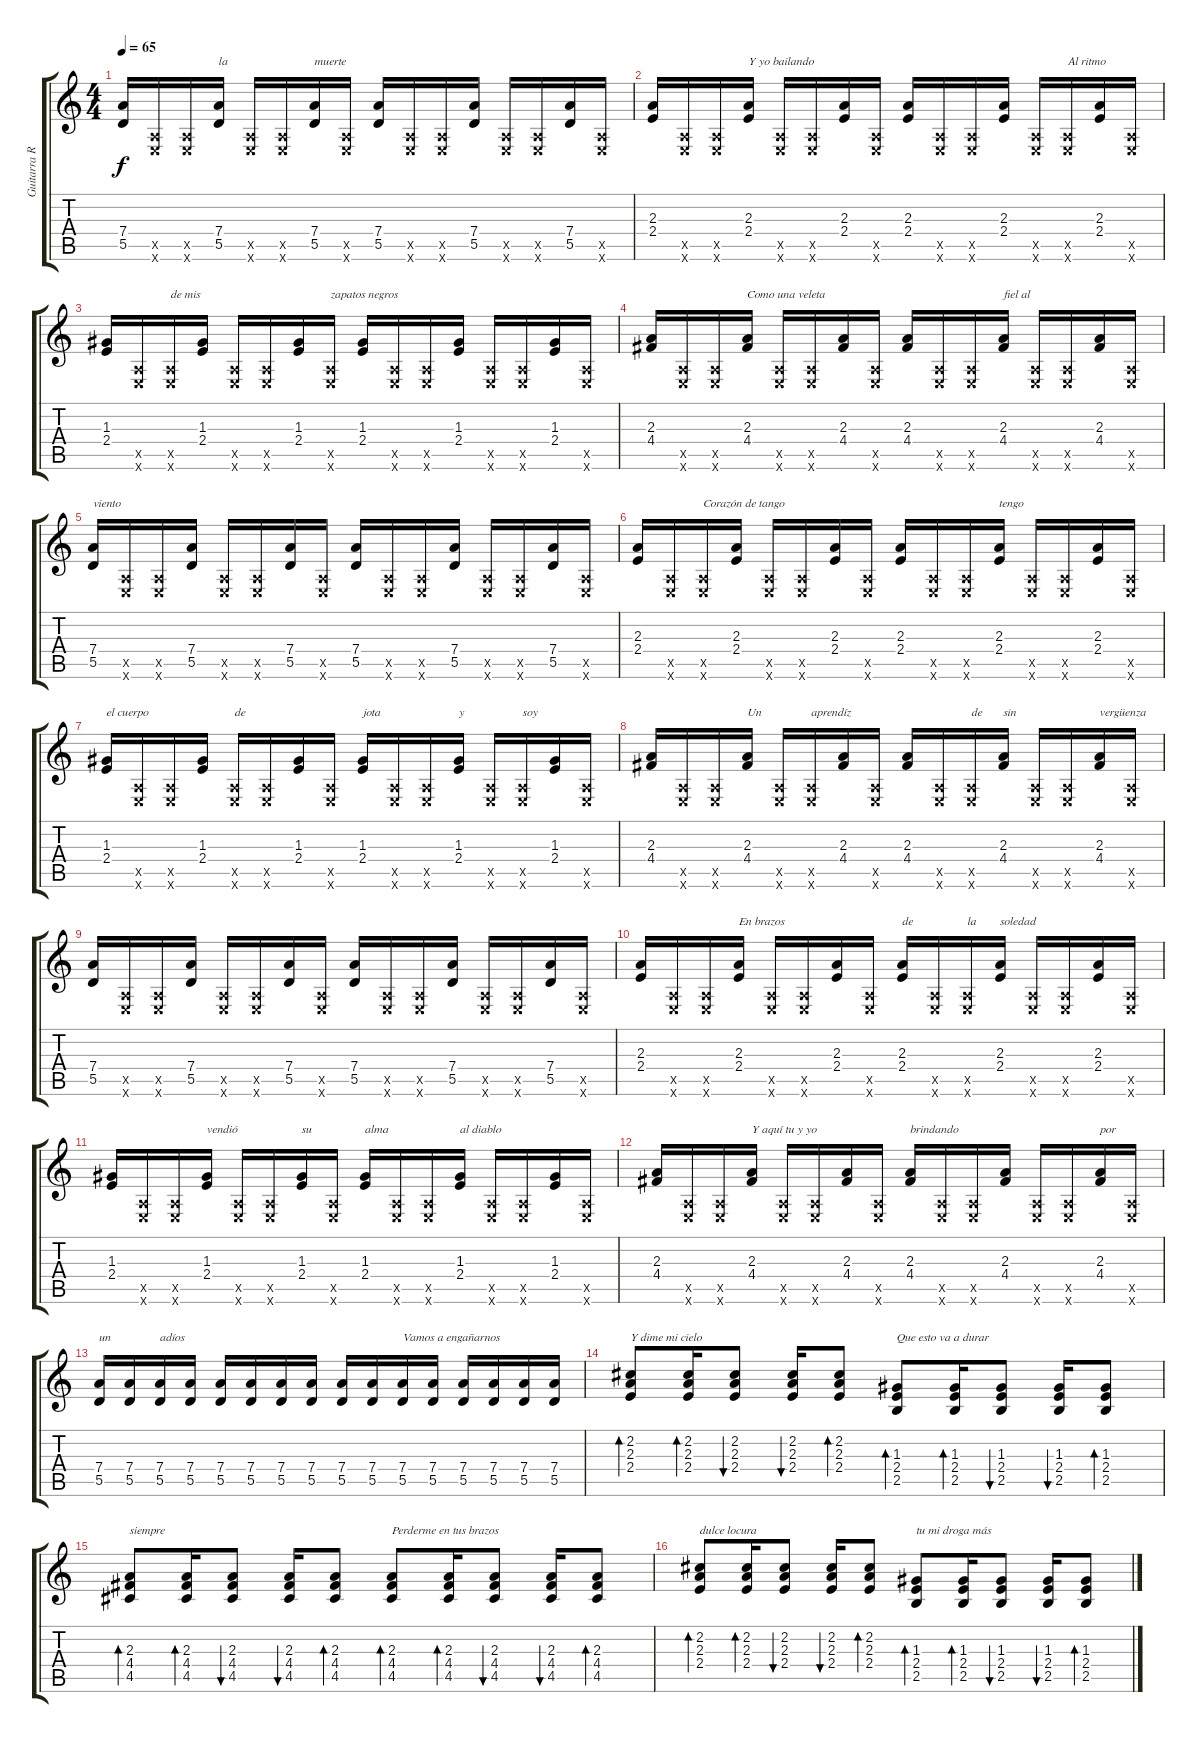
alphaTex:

\track ("Guitarra Ritmica " "Guitarra R") {instrument electricguitarmuted}
\staff {score tabs}
\tuning (E4 B3 G3 D3 A2 E2) {hide}
\ts (4 4)
\tempo 65
\clef g2
\ks c
(7.4 5.5).16{dy f} (0.5{x} 0.6{x}).16 (0.5{x} 0.6{x}).16 (7.4 5.5).16{txt "la"} (0.5{x} 0.6{x}).16 (0.5{x} 0.6{x}).16 (7.4 5.5).16{txt "muerte"} (0.5{x} 0.6{x}).16 (7.4 5.5).16 (0.5{x} 0.6{x}).16 (0.5{x} 0.6{x}).16 (7.4 5.5).16 (0.5{x} 0.6{x}).16 (0.5{x} 0.6{x}).16 (7.4 5.5).16 (0.5{x} 0.6{x}).16 |
(2.3 2.4).16 (0.5{x} 0.6{x}).16 (0.5{x} 0.6{x}).16 (2.3 2.4).16{txt "Y yo bailando"} (0.5{x} 0.6{x}).16 (0.5{x} 0.6{x}).16 (2.3 2.4).16 (0.5{x} 0.6{x}).16 (2.3 2.4).16 (0.5{x} 0.6{x}).16 (0.5{x} 0.6{x}).16 (2.3 2.4).16 (0.5{x} 0.6{x}).16 (0.5{x} 0.6{x}).16{txt "Al ritmo"} (2.3 2.4).16 (0.5{x} 0.6{x}).16 |
(1.3 2.4).16 (0.5{x} 0.6{x}).16 (0.5{x} 0.6{x}).16{txt "de mis "} (1.3 2.4).16 (0.5{x} 0.6{x}).16 (0.5{x} 0.6{x}).16 (1.3 2.4).16 (0.5{x} 0.6{x}).16{txt "zapatos negros"} (1.3 2.4).16 (0.5{x} 0.6{x}).16 (0.5{x} 0.6{x}).16 (1.3 2.4).16 (0.5{x} 0.6{x}).16 (0.5{x} 0.6{x}).16 (1.3 2.4).16 (0.5{x} 0.6{x}).16 |
(2.3 4.4).16 (0.5{x} 0.6{x}).16 (0.5{x} 0.6{x}).16 (2.3 4.4).16{txt "Como una veleta"} (0.5{x} 0.6{x}).16 (0.5{x} 0.6{x}).16 (2.3 4.4).16 (0.5{x} 0.6{x}).16 (2.3 4.4).16 (0.5{x} 0.6{x}).16 (0.5{x} 0.6{x}).16 (2.3 4.4).16{txt "fiel al"} (0.5{x} 0.6{x}).16 (0.5{x} 0.6{x}).16 (2.3 4.4).16 (0.5{x} 0.6{x}).16 |
(7.4 5.5).16{txt "viento"} (0.5{x} 0.6{x}).16 (0.5{x} 0.6{x}).16 (7.4 5.5).16 (0.5{x} 0.6{x}).16 (0.5{x} 0.6{x}).16 (7.4 5.5).16 (0.5{x} 0.6{x}).16 (7.4 5.5).16 (0.5{x} 0.6{x}).16 (0.5{x} 0.6{x}).16 (7.4 5.5).16 (0.5{x} 0.6{x}).16 (0.5{x} 0.6{x}).16 (7.4 5.5).16 (0.5{x} 0.6{x}).16 |
(2.3 2.4).16 (0.5{x} 0.6{x}).16 (0.5{x} 0.6{x}).16{txt "Corazón de tango"} (2.3 2.4).16 (0.5{x} 0.6{x}).16 (0.5{x} 0.6{x}).16 (2.3 2.4).16 (0.5{x} 0.6{x}).16 (2.3 2.4).16 (0.5{x} 0.6{x}).16 (0.5{x} 0.6{x}).16 (2.3 2.4).16{txt "tengo "} (0.5{x} 0.6{x}).16 (0.5{x} 0.6{x}).16 (2.3 2.4).16 (0.5{x} 0.6{x}).16 |
(1.3 2.4).16{txt "el cuerpo"} (0.5{x} 0.6{x}).16 (0.5{x} 0.6{x}).16 (1.3 2.4).16 (0.5{x} 0.6{x}).16{txt "de"} (0.5{x} 0.6{x}).16 (1.3 2.4).16 (0.5{x} 0.6{x}).16 (1.3 2.4).16{txt "jota"} (0.5{x} 0.6{x}).16 (0.5{x} 0.6{x}).16 (1.3 2.4).16{txt "y"} (0.5{x} 0.6{x}).16 (0.5{x} 0.6{x}).16{txt "soy"} (1.3 2.4).16 (0.5{x} 0.6{x}).16 |
(2.3 4.4).16 (0.5{x} 0.6{x}).16 (0.5{x} 0.6{x}).16 (2.3 4.4).16{txt "Un "} (0.5{x} 0.6{x}).16 (0.5{x} 0.6{x}).16{txt "aprendíz "} (2.3 4.4).16 (0.5{x} 0.6{x}).16 (2.3 4.4).16 (0.5{x} 0.6{x}).16 (0.5{x} 0.6{x}).16{txt "de"} (2.3 4.4).16{txt "sin "} (0.5{x} 0.6{x}).16 (0.5{x} 0.6{x}).16 (2.3 4.4).16{txt "vergüenza"} (0.5{x} 0.6{x}).16 |
(7.4 5.5).16 (0.5{x} 0.6{x}).16 (0.5{x} 0.6{x}).16 (7.4 5.5).16 (0.5{x} 0.6{x}).16 (0.5{x} 0.6{x}).16 (7.4 5.5).16 (0.5{x} 0.6{x}).16 (7.4 5.5).16 (0.5{x} 0.6{x}).16 (0.5{x} 0.6{x}).16 (7.4 5.5).16 (0.5{x} 0.6{x}).16 (0.5{x} 0.6{x}).16 (7.4 5.5).16 (0.5{x} 0.6{x}).16 |
(2.3 2.4).16 (0.5{x} 0.6{x}).16 (0.5{x} 0.6{x}).16 (2.3 2.4).16{txt "En brazos"} (0.5{x} 0.6{x}).16 (0.5{x} 0.6{x}).16 (2.3 2.4).16 (0.5{x} 0.6{x}).16 (2.3 2.4).16{txt "de"} (0.5{x} 0.6{x}).16 (0.5{x} 0.6{x}).16{txt "la"} (2.3 2.4).16{txt "soledad"} (0.5{x} 0.6{x}).16 (0.5{x} 0.6{x}).16 (2.3 2.4).16 (0.5{x} 0.6{x}).16 |
(1.3 2.4).16 (0.5{x} 0.6{x}).16 (0.5{x} 0.6{x}).16 (1.3 2.4).16{txt "vendió"} (0.5{x} 0.6{x}).16 (0.5{x} 0.6{x}).16 (1.3 2.4).16{txt "su"} (0.5{x} 0.6{x}).16 (1.3 2.4).16{txt "alma"} (0.5{x} 0.6{x}).16 (0.5{x} 0.6{x}).16 (1.3 2.4).16{txt "al diablo"} (0.5{x} 0.6{x}).16 (0.5{x} 0.6{x}).16 (1.3 2.4).16 (0.5{x} 0.6{x}).16 |
(2.3 4.4).16 (0.5{x} 0.6{x}).16 (0.5{x} 0.6{x}).16 (2.3 4.4).16{txt "Y aquí tu y yo"} (0.5{x} 0.6{x}).16 (0.5{x} 0.6{x}).16 (2.3 4.4).16 (0.5{x} 0.6{x}).16 (2.3 4.4).16{txt "brindando"} (0.5{x} 0.6{x}).16 (0.5{x} 0.6{x}).16 (2.3 4.4).16 (0.5{x} 0.6{x}).16 (0.5{x} 0.6{x}).16 (2.3 4.4).16{txt "por"} (0.5{x} 0.6{x}).16 |
(7.4 5.5).16{txt "un" volume 1 instrument distortionguitar} (7.4 5.5).16{volume 2 instrument distortionguitar} (7.4 5.5).16{txt "adíos" volume 3 instrument distortionguitar} (7.4 5.5).16{volume 4 instrument distortionguitar} (7.4 5.5).16{volume 5 instrument distortionguitar} (7.4 5.5).16{volume 6 instrument distortionguitar} (7.4 5.5).16{volume 7 instrument distortionguitar} (7.4 5.5).16{volume 8 instrument distortionguitar} (7.4 5.5).16{volume 9 instrument distortionguitar} (7.4 5.5).16{volume 10 instrument distortionguitar} (7.4 5.5).16{txt "Vamos a engañarnos" volume 11 instrument distortionguitar} (7.4 5.5).16{volume 12 instrument distortionguitar} (7.4 5.5).16{volume 13 instrument distortionguitar} (7.4 5.5).16{volume 14 instrument distortionguitar} (7.4 5.5).16{volume 15 instrument distortionguitar} (7.4 5.5).16{volume 16 instrument distortionguitar} |
(2.2 2.3 2.4).8{bd 60 txt "Y dime mi cielo" volume 16} (2.2 2.3 2.4).16{bd 60} (2.2 2.3 2.4).8{bu 60} (2.2 2.3 2.4).16{bu 60} (2.2 2.3 2.4).8{bd 60} (1.3 2.4 2.5).8{bd 60 txt "Que esto va a durar"} (1.3 2.4 2.5).16{bd 60} (1.3 2.4 2.5).8{bu 60} (1.3 2.4 2.5).16{bu 60} (1.3 2.4 2.5).8{bd 60} |
(2.3 4.4 4.5).8{bd 60 txt "siempre"} (2.3 4.4 4.5).16{bd 60} (2.3 4.4 4.5).8{bu 60} (2.3 4.4 4.5).16{bu 60} (2.3 4.4 4.5).8{bd 60} (2.3 4.4 4.5).8{bd 60 txt "Perderme en tus brazos "} (2.3 4.4 4.5).16{bd 60} (2.3 4.4 4.5).8{bu 60} (2.3 4.4 4.5).16{bu 60} (2.3 4.4 4.5).8{bd 60} |
(2.2 2.3 2.4).8{bd 60 txt "dulce locura"} (2.2 2.3 2.4).16{bd 60} (2.2 2.3 2.4).8{bu 60} (2.2 2.3 2.4).16{bu 60} (2.2 2.3 2.4).8{bd 60} (1.3 2.4 2.5).8{bd 60 txt "tu mi droga más"} (1.3 2.4 2.5).16{bd 60} (1.3 2.4 2.5).8{bu 60} (1.3 2.4 2.5).16{bu 60} (1.3 2.4 2.5).8{bd 60}
